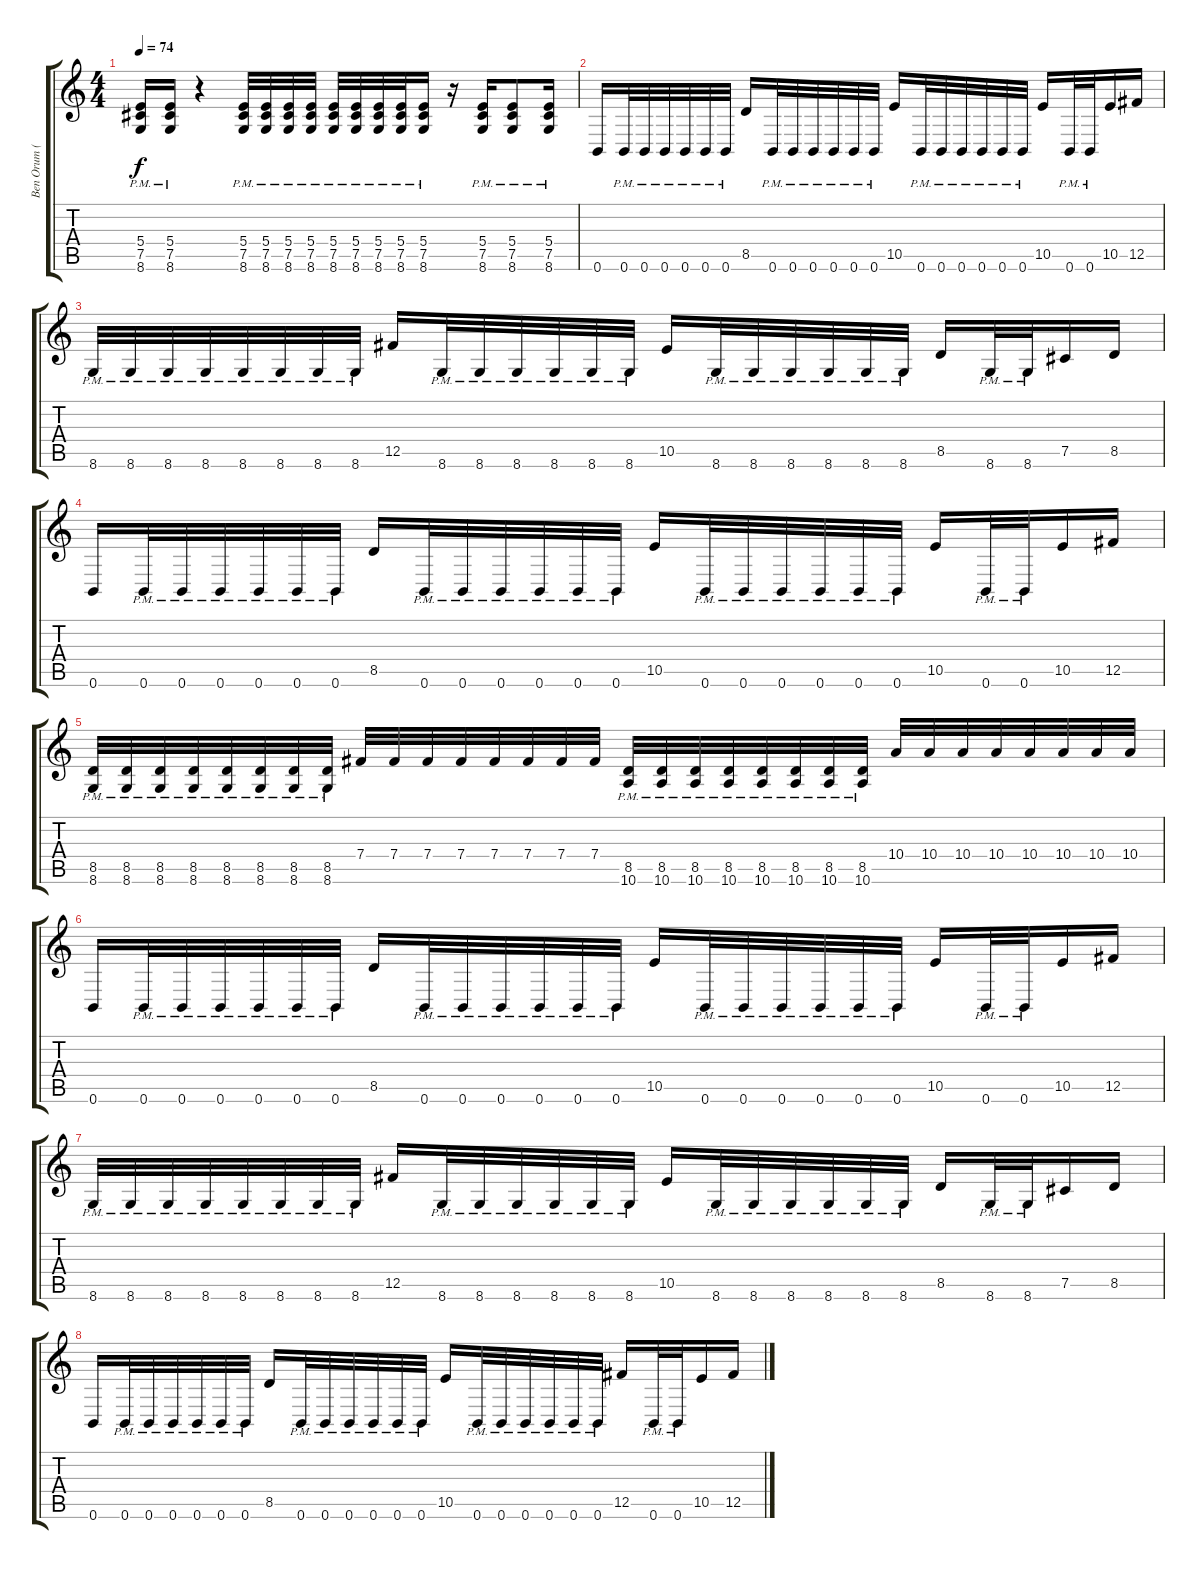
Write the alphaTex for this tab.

\track ("Ben Orum (Guitar)" "Ben Orum (") {instrument distortionguitar}
\staff {score tabs}
\tuning (Db4 Ab3 E3 B2 Gb2 B1) {hide}
\ts (4 4)
\tempo 74
\clef g2
\ks c
(5.4{pm} 7.5{pm} 8.6{pm}).16{dy f} (5.4{pm} 7.5{pm} 8.6{pm}).16 r.4 (5.4{pm} 7.5{pm} 8.6{pm}).32 (5.4{pm} 7.5{pm} 8.6{pm}).32 (5.4{pm} 7.5{pm} 8.6{pm}).32 (5.4{pm} 7.5{pm} 8.6{pm}).32 (5.4{pm} 7.5{pm} 8.6{pm}).32 (5.4{pm} 7.5{pm} 8.6{pm}).32 (5.4{pm} 7.5{pm} 8.6{pm}).32 (5.4{pm} 7.5{pm} 8.6{pm}).32 (5.4{pm} 7.5{pm} 8.6{pm}).16 r.16 (5.4{pm} 7.5{pm} 8.6{pm}).16 (5.4{pm} 7.5{pm} 8.6{pm}).8 (5.4{pm} 7.5{pm} 8.6{pm}).16 |
0.6.16 0.6{pm}.32 0.6{pm}.32 0.6{pm}.32 0.6{pm}.32 0.6{pm}.32 0.6{pm}.32 8.5.16 0.6{pm}.32 0.6{pm}.32 0.6{pm}.32 0.6{pm}.32 0.6{pm}.32 0.6{pm}.32 10.5.16 0.6{pm}.32 0.6{pm}.32 0.6{pm}.32 0.6{pm}.32 0.6{pm}.32 0.6{pm}.32 10.5.16 0.6{pm}.32 0.6{pm}.32 10.5.16 12.5.16 |
8.6{pm}.32 8.6{pm}.32 8.6{pm}.32 8.6{pm}.32 8.6{pm}.32 8.6{pm}.32 8.6{pm}.32 8.6{pm}.32 12.5.16 8.6{pm}.32 8.6{pm}.32 8.6{pm}.32 8.6{pm}.32 8.6{pm}.32 8.6{pm}.32 10.5.16 8.6{pm}.32 8.6{pm}.32 8.6{pm}.32 8.6{pm}.32 8.6{pm}.32 8.6{pm}.32 8.5.16 8.6{pm}.32 8.6{pm}.32 7.5.16 8.5.16 |
0.6.16 0.6{pm}.32 0.6{pm}.32 0.6{pm}.32 0.6{pm}.32 0.6{pm}.32 0.6{pm}.32 8.5.16 0.6{pm}.32 0.6{pm}.32 0.6{pm}.32 0.6{pm}.32 0.6{pm}.32 0.6{pm}.32 10.5.16 0.6{pm}.32 0.6{pm}.32 0.6{pm}.32 0.6{pm}.32 0.6{pm}.32 0.6{pm}.32 10.5.16 0.6{pm}.32 0.6{pm}.32 10.5.16 12.5.16 |
(8.5{pm} 8.6{pm}).32 (8.5{pm} 8.6{pm}).32 (8.5{pm} 8.6{pm}).32 (8.5{pm} 8.6{pm}).32 (8.5{pm} 8.6{pm}).32 (8.5{pm} 8.6{pm}).32 (8.5{pm} 8.6{pm}).32 (8.5{pm} 8.6{pm}).32 7.4.32 7.4.32 7.4.32 7.4.32 7.4.32 7.4.32 7.4.32 7.4.32 (8.5{pm} 10.6{pm}).32 (8.5{pm} 10.6{pm}).32 (8.5{pm} 10.6{pm}).32 (8.5{pm} 10.6{pm}).32 (8.5{pm} 10.6{pm}).32 (8.5{pm} 10.6{pm}).32 (8.5{pm} 10.6{pm}).32 (8.5{pm} 10.6{pm}).32 10.4.32 10.4.32 10.4.32 10.4.32 10.4.32 10.4.32 10.4.32 10.4.32 |
0.6.16 0.6{pm}.32 0.6{pm}.32 0.6{pm}.32 0.6{pm}.32 0.6{pm}.32 0.6{pm}.32 8.5.16 0.6{pm}.32 0.6{pm}.32 0.6{pm}.32 0.6{pm}.32 0.6{pm}.32 0.6{pm}.32 10.5.16 0.6{pm}.32 0.6{pm}.32 0.6{pm}.32 0.6{pm}.32 0.6{pm}.32 0.6{pm}.32 10.5.16 0.6{pm}.32 0.6{pm}.32 10.5.16 12.5.16 |
8.6{pm}.32 8.6{pm}.32 8.6{pm}.32 8.6{pm}.32 8.6{pm}.32 8.6{pm}.32 8.6{pm}.32 8.6{pm}.32 12.5.16 8.6{pm}.32 8.6{pm}.32 8.6{pm}.32 8.6{pm}.32 8.6{pm}.32 8.6{pm}.32 10.5.16 8.6{pm}.32 8.6{pm}.32 8.6{pm}.32 8.6{pm}.32 8.6{pm}.32 8.6{pm}.32 8.5.16 8.6{pm}.32 8.6{pm}.32 7.5.16 8.5.16 |
0.6.16 0.6{pm}.32 0.6{pm}.32 0.6{pm}.32 0.6{pm}.32 0.6{pm}.32 0.6{pm}.32 8.5.16 0.6{pm}.32 0.6{pm}.32 0.6{pm}.32 0.6{pm}.32 0.6{pm}.32 0.6{pm}.32 10.5.16 0.6{pm}.32 0.6{pm}.32 0.6{pm}.32 0.6{pm}.32 0.6{pm}.32 0.6{pm}.32 12.5.16 0.6{pm}.32 0.6{pm}.32 10.5.16 12.5.16
